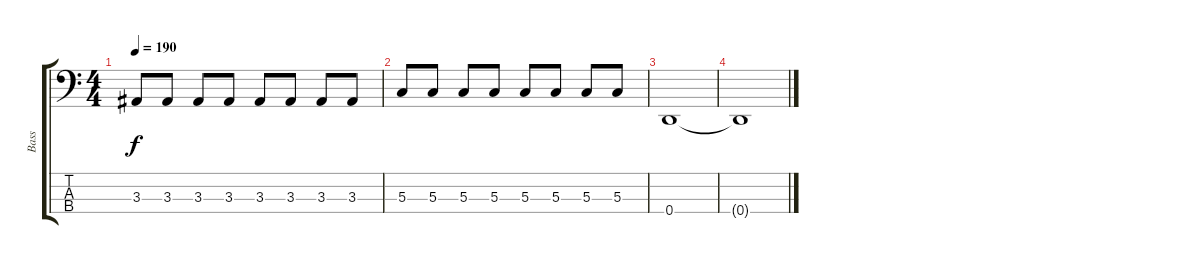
\track ("Bass" "Bass") {instrument fretlessbass}
\staff {score tabs}
\tuning (F2 C2 G1 D1) {hide}
\ts (4 4)
\tempo 190
\clef f4
\ks c
3.3.8{dy f} 3.3.8 3.3.8 3.3.8 3.3.8 3.3.8 3.3.8 3.3.8 |
5.3.8 5.3.8 5.3.8 5.3.8 5.3.8 5.3.8 5.3.8 5.3.8 |
0.4.1 |
0.4{t}.1
